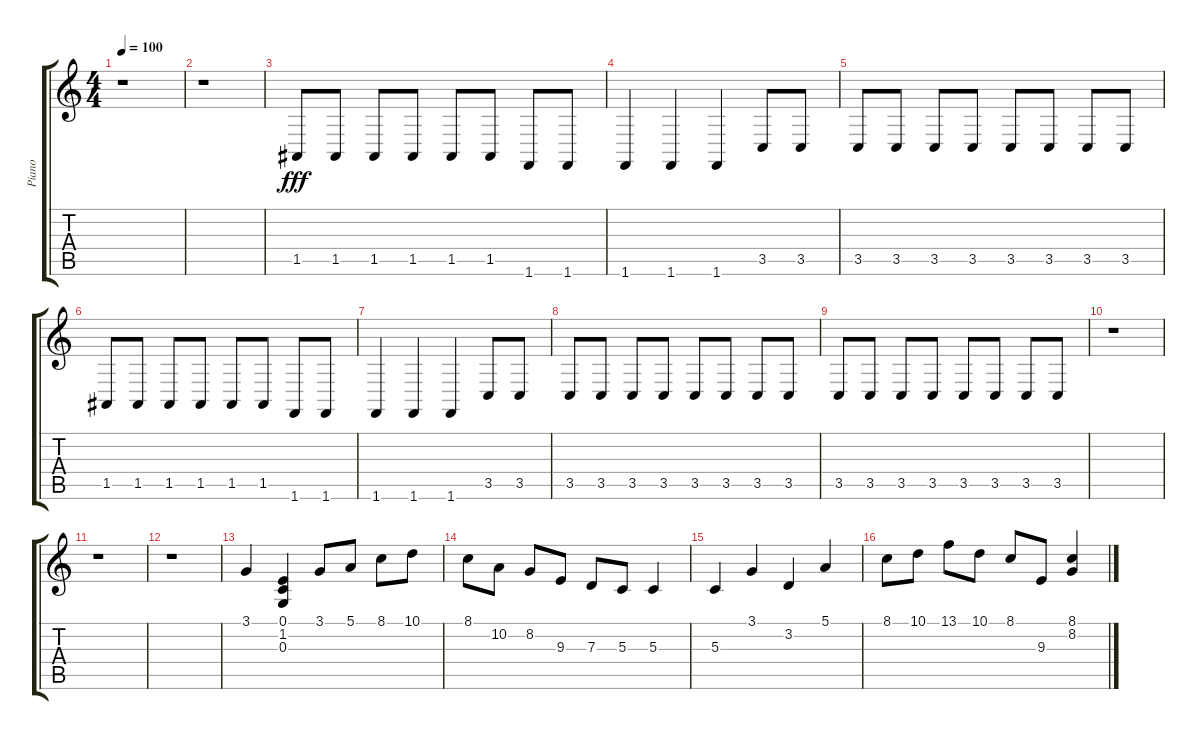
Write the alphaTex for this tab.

\track ("Piano" "Piano") {instrument acousticgrandpiano}
\staff {score tabs}
\tuning (E4 B3 G3 D3 A2 E2) {hide}
\ts (4 4)
\tempo 100
\clef g2
\ks c
r.1{dy fff} |
r.1 |
1.5.8 1.5.8 1.5.8 1.5.8 1.5.8 1.5.8 1.6.8 1.6.8 |
1.6.4 1.6.4 1.6.4 3.5.8 3.5.8 |
3.5.8 3.5.8 3.5.8 3.5.8 3.5.8 3.5.8 3.5.8 3.5.8 |
1.5.8 1.5.8 1.5.8 1.5.8 1.5.8 1.5.8 1.6.8 1.6.8 |
1.6.4 1.6.4 1.6.4 3.5.8 3.5.8 |
3.5.8 3.5.8 3.5.8 3.5.8 3.5.8 3.5.8 3.5.8 3.5.8 |
3.5.8 3.5.8 3.5.8 3.5.8 3.5.8 3.5.8 3.5.8 3.5.8 |
r.1 |
r.1 |
r.1 |
3.1.4 (0.1 1.2 0.3).4 3.1.8 5.1.8 8.1.8 10.1.8 |
8.1.8 10.2.8 8.2.8 9.3.8 7.3.8 5.3.8 5.3.4 |
5.3.4 3.1.4 3.2.4 5.1.4 |
8.1.8 10.1.8 13.1.8 10.1.8 8.1.8 9.3.8 (8.1 8.2).4
